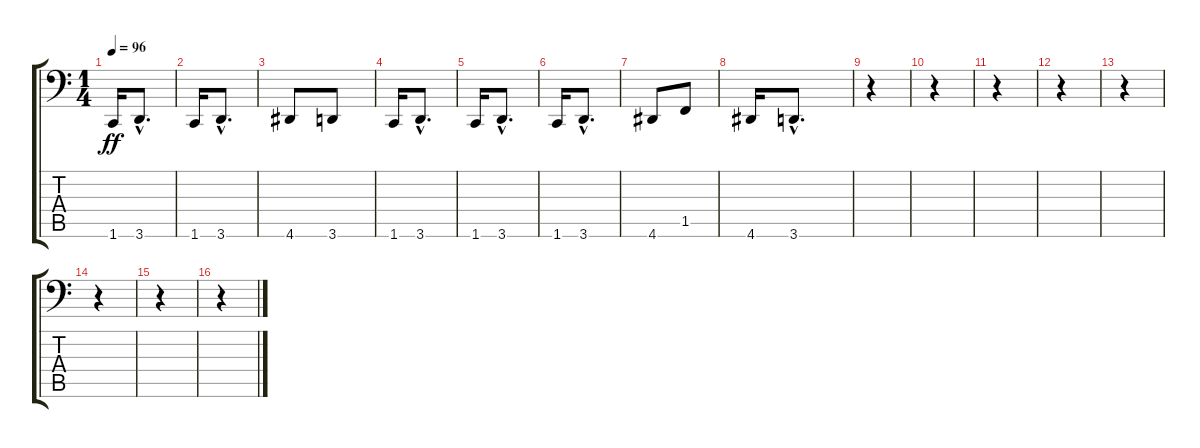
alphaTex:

\track "" {instrument synthbass2}
\staff {score tabs}
\tuning (C3 G2 D2 A1 E1 B0) {hide}
\ts (1 4)
\tempo 96
\clef f4
\ks c
1.6.16{dy ff} 3.6{hac}.8{d} |
1.6.16 3.6{hac}.8{d} |
4.6.8 3.6.8 |
1.6.16 3.6{hac}.8{d} |
1.6.16 3.6{hac}.8{d} |
1.6.16 3.6{hac}.8{d} |
4.6.8 1.5.8 |
4.6.16 3.6{hac}.8{d} |
r.4 |
r.4 |
r.4 |
r.4 |
r.4 |
r.4 |
r.4 |
r.4
